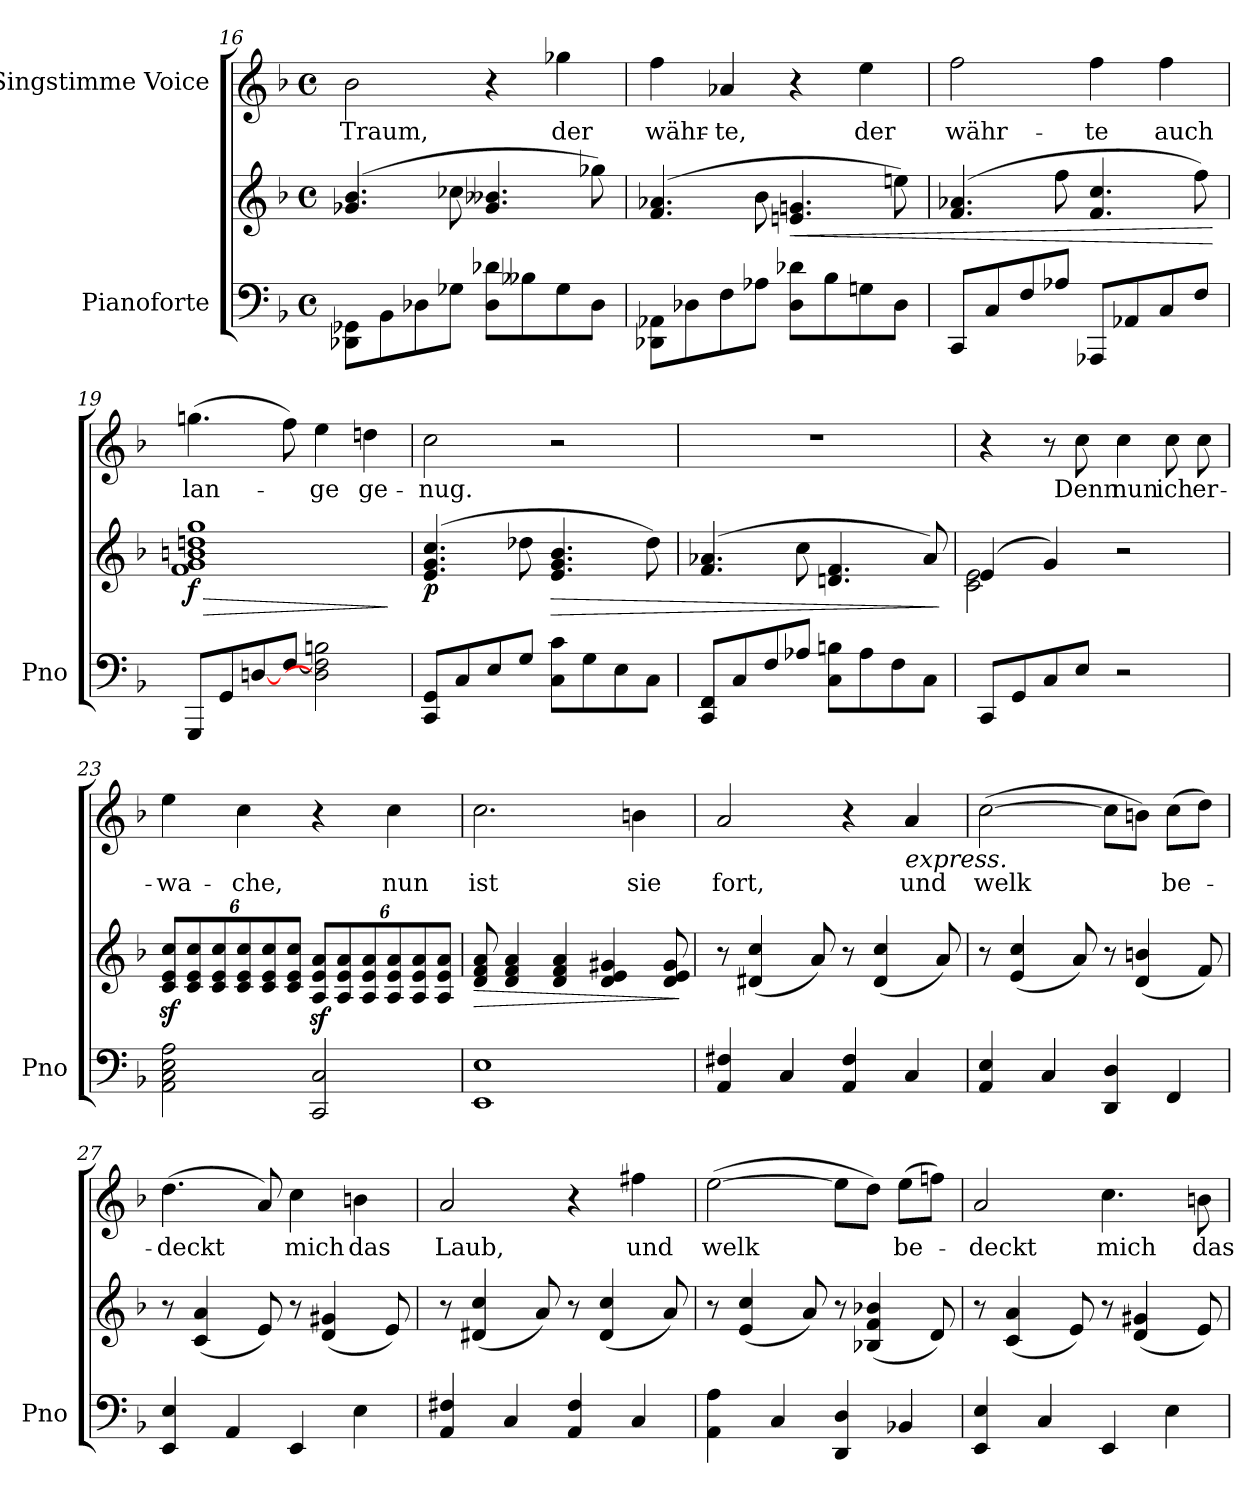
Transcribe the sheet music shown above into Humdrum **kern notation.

**kern	**kern	**dynam	**kern	**text
*part2	*part2	*part2	*part1	*part1
*staff3	*staff2	*staff2/3	*staff1	*staff1
*I"Pianoforte	*	*	*I"Singstimme Voice	*
*I'Pno	*	*	*	*
!!LO:LB:g=z
*clefF4	*clefG2	*	*clefG2	*
*k[b-]	*k[b-]	*	*k[b-]	*
*M4/4	*M4/4	*	*M4/4	*
*met(c)	*met(c)	*	*met(c)	*
=16	=16	=16	=16	=16
!	!	!	!	!LO:LY:b
8DD-X\ 8GG-X\L	(4.g-X/ 4.b-/	.	2b-\	Traum,
8BB-\	.	.	.	.
8D-X\	.	.	.	.
8G-X\J	8cc-X\	.	.	.
8D-\ 8d-X\L	4.g-/ 4.b--X/	.	4r	.
8B--X\	.	.	.	.
!	!	!	!	!LO:LY:b
8G-\	.	.	4gg-X\	der
8D-\J	8gg-X\)	.	.	.
!!LO:PB:g=z
=17	=17	=17	=17	=17
!	!	!	!	!LO:LY:b
8DD-X\ 8AA-X\L	(4.f/ 4.a-X/	.	4ff\	währ-
8D-X\	.	.	.	.
!	!	!	!	!LO:LY:b
8F\	.	.	4a-X/	-te,
8A-X\J	8b-\	.	.	.
!	!	!LO:HP:b	!	!
8D-\ 8d-X\L	4.en/ 4.gn/	<	4r	.
8B-\	.	.	.	.
!	!	!	!	!LO:LY:b
8Gn\	.	.	4ee\	der
8D-\J	8een\)	.	.	.
=18	=18	=18	=18	=18
!	!	!	!	!LO:LY:b
8CC/L	(4.f/ 4.a-X/	.	2ff\	währ-
8C/	.	.	.	.
8F/	.	.	.	.
8A-X/J	8ff\	.	.	.
!	!	!	!	!LO:LY:b
8AAA-X/L	4.f/ 4.cc/	.	4ff\	-te
8AA-X/	.	.	.	.
!	!	!	!	!LO:LY:b
8C/	.	.	4ff\	auch
8F/J	8ff\)	.	.	.
.	.	[	.	.
=19	=19	=19	=19	=19
!	!	!LO:HP:b	!	!LO:LY:b
!	!	!LO:DY:n=1:b	!	!
8GGG/L	1f 1g 1bn 1ddn 1gg	> f	(4.ggn\	lan-
8GG/	.	.	.	.
[<8Dn/	.	.	.	.
[<8F/J	.	.	8ff\)	.
!	!	!	!	!LO:LY:b
2D\] 2F\] 2Bn\	.	.	4ee\	-ge
!	!	!	!	!LO:LY:b
.	.	.	4ddn\	ge-
.	.	]	.	.
!!LO:LB:g=z
=20	=20	=20	=20	=20
!	!	!LO:DY:b	!	!LO:LY:b
8CC/ 8GG/L	(4.e/ 4.g/ 4.cc/	p	2cc\	-nug.
8C/	.	.	.	.
8E/	.	.	.	.
8G/J	8dd-X\	.	.	.
!	!	!LO:HP:b	!	!
8C\ 8c\L	4.e/ 4.g/ 4.b-/	>	2r	.
8G\	.	.	.	.
8E\	.	.	.	.
8C\J	8dd-\)	.	.	.
!!LO:LB:g=z
=21	=21	=21	=21	=21
8CC/ 8FF/L	(4.f/ 4.a-X/	.	1r	.
8C/	.	.	.	.
8F/	.	.	.	.
8A-X/J	8cc\	.	.	.
8C\ 8Bn\L	4.dn/ 4.f/	.	.	.
8A-\	.	.	.	.
8F\	.	.	.	.
8C\J	8a-/)	.	.	.
.	.	]	.	.
=22	=22	=22	=22	=22
*	*^	*	*	*
8CC/L	(4e/	2c\ 2e\	.	4r	.
8GG/	.	.	.	.	.
8C/	4g/)	.	.	8r	.
!	!	!	!	!	!LO:LY:b
8E/J	.	.	.	8cc\	Denn
!	!	!	!	!	!LO:LY:b
2r	2r	2ryy	.	4cc\	nun
!	!	!	!	!	!LO:LY:b
.	.	.	.	8cc\	ich
!	!	!	!	!	!LO:LY:b
.	.	.	.	8cc\	er-
*	*v	*v	*	*	*
=23	=23	=23	=23	=23
*	*Xbrackettup	*	*	*
!	!	!	!	!LO:LY:b
2AA\ 2C\ 2E\ 2A\	12c/z< 12e/z< 12cc/z<L	.	4ee\	-wa-
.	12c/ 12e/ 12cc/	.	.	.
.	12c/ 12e/ 12cc/	.	.	.
!	!	!	!	!LO:LY:b
.	12c/ 12e/ 12cc/	.	4cc\	-che,
.	12c/ 12e/ 12cc/	.	.	.
.	12c/ 12e/ 12cc/J	.	.	.
2CC/ 2C/	12A/z< 12e/z< 12a/z<L	.	4r	.
.	12A/ 12e/ 12a/	.	.	.
.	12A/ 12e/ 12a/	.	.	.
!	!	!	!	!LO:LY:b
.	12A/ 12e/ 12a/	.	4cc\	nun
.	12A/ 12e/ 12a/	.	.	.
.	12A/ 12e/ 12a/J	.	.	.
!!LO:LB:g=z
=24	=24	=24	=24	=24
!	!	!LO:HP:b	!	!LO:LY:b
1EE 1E	8d/ 8f/ 8a/	>	2.cc\	ist
.	4d/ 4f/ 4a/	.	.	.
.	4d/ 4f/ 4a/	.	.	.
.	4d/ 4e/ 4g#X/	.	.	.
!	!	!	!	!LO:LY:b
.	.	.	4bn\	sie
.	8d/ 8e/ 8g#/	.	.	.
.	.	]	.	.
!!LO:PB:g=z
=25	=25	=25	=25	=25
!	!	!	!	!LO:LY:b
4AA/ 4F#X/	8r	.	2a/	fort,
.	(4d#X/ 4cc/	.	.	.
4C/	.	.	.	.
.	8a/)	.	.	.
4AA/ 4F#/	8r	.	4r	.
.	(4d#/ 4cc/	.	.	.
!	!	!	!LO:TX:b:i:t=express.	!
!	!	!	!	!LO:LY:b
4C/	.	.	4a/	und
.	8a/)	.	.	.
=26	=26	=26	=26	=26
!	!	!	!	!LO:LY:b
4AA/ 4E/	8r	.	([2cc\	welk
.	(4e/ 4cc/	.	.	.
4C/	.	.	.	.
.	8a/)	.	.	.
4DD/ 4D/	8r	.	8cc\L]	.
.	(4d/ 4bn/	.	8bn\J)	.
!	!	!	!	!LO:LY:b
4FF/	.	.	(8cc\L	be-
.	8f/)	.	8dd\J)	.
=27	=27	=27	=27	=27
!	!	!	!	!LO:LY:b
4EE/ 4E/	8r	.	(4.dd\	-deckt
.	(4c/ 4a/	.	.	.
4AA/	.	.	.	.
.	8e/)	.	8a/)	.
!	!	!	!	!LO:LY:b
4EE/	8r	.	4cc\	mich
.	(4d/ 4g#X/	.	.	.
!	!	!	!	!LO:LY:b
4E\	.	.	4bn\	das
.	8e/)	.	.	.
=28	=28	=28	=28	=28
!	!	!	!	!LO:LY:b
4AA/ 4F#X/	8r	.	2a/	Laub,
.	(4d#X/ 4cc/	.	.	.
4C/	.	.	.	.
.	8a/)	.	.	.
4AA/ 4F#/	8r	.	4r	.
.	(4d#/ 4cc/	.	.	.
!	!	!	!	!LO:LY:b
4C/	.	.	4ff#X\	und
.	8a/)	.	.	.
!!LO:LB:g=z
=29	=29	=29	=29	=29
!	!	!	!	!LO:LY:b
4AA\ 4A\	8r	.	([2ee\	welk
.	(4e/ 4cc/	.	.	.
4C/	.	.	.	.
.	8a/)	.	.	.
4DD/ 4D/	8r	.	8ee\L]	.
.	(4B-X/ 4f/ 4b-X/	.	8dd\J)	.
!	!	!	!	!LO:LY:b
4BB-X/	.	.	(8ee\L	be-
.	8d/)	.	8ffn\J)	.
=30	=30	=30	=30	=30
!	!	!	!	!LO:LY:b
4EE/ 4E/	8r	.	2a/	-deckt
.	(4c/ 4a/	.	.	.
4C/	.	.	.	.
.	8e/)	.	.	.
!	!	!	!	!LO:LY:b
4EE/	8r	.	4.cc\	mich
.	(4d/ 4g#X/	.	.	.
4E\	.	.	.	.
!	!	!	!	!LO:LY:b
.	8e/)	.	8bn\	das
=	=	=	=	=
*-	*-	*-	*-	*-
